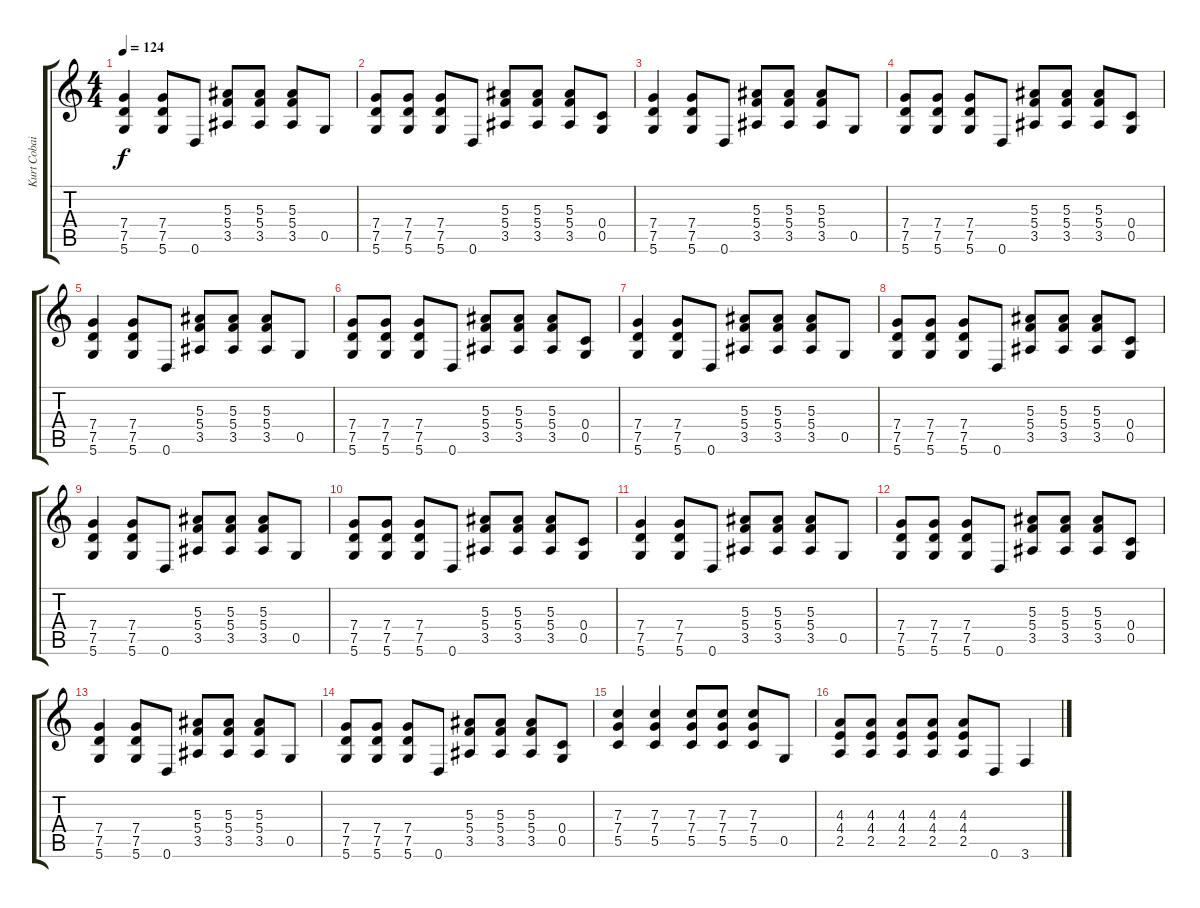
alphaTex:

\track ("Kurt Cobain" "Kurt Cobai") {instrument electricguitarmuted}
\staff {score tabs}
\tuning (D4 A3 F3 C3 G2 D2) {hide}
\ts (4 4)
\tempo 124
\clef g2
\ks c
(7.4 7.5 5.6).4{dy f} (7.4 7.5 5.6).8 0.6.8 (5.3 5.4 3.5).8 (5.3 5.4 3.5).8 (5.3 5.4 3.5).8 0.5.8 |
(7.4 7.5 5.6).8 (7.4 7.5 5.6).8 (7.4 7.5 5.6).8 0.6.8 (5.3 5.4 3.5).8 (5.3 5.4 3.5).8 (5.3 5.4 3.5).8 (0.4 0.5).8 |
(7.4 7.5 5.6).4 (7.4 7.5 5.6).8 0.6.8 (5.3 5.4 3.5).8 (5.3 5.4 3.5).8 (5.3 5.4 3.5).8 0.5.8 |
(7.4 7.5 5.6).8 (7.4 7.5 5.6).8 (7.4 7.5 5.6).8 0.6.8 (5.3 5.4 3.5).8 (5.3 5.4 3.5).8 (5.3 5.4 3.5).8 (0.4 0.5).8 |
(7.4 7.5 5.6).4 (7.4 7.5 5.6).8 0.6.8 (5.3 5.4 3.5).8 (5.3 5.4 3.5).8 (5.3 5.4 3.5).8 0.5.8 |
(7.4 7.5 5.6).8 (7.4 7.5 5.6).8 (7.4 7.5 5.6).8 0.6.8 (5.3 5.4 3.5).8 (5.3 5.4 3.5).8 (5.3 5.4 3.5).8 (0.4 0.5).8 |
(7.4 7.5 5.6).4 (7.4 7.5 5.6).8 0.6.8 (5.3 5.4 3.5).8 (5.3 5.4 3.5).8 (5.3 5.4 3.5).8 0.5.8 |
(7.4 7.5 5.6).8 (7.4 7.5 5.6).8 (7.4 7.5 5.6).8 0.6.8 (5.3 5.4 3.5).8 (5.3 5.4 3.5).8 (5.3 5.4 3.5).8 (0.4 0.5).8 |
(7.4 7.5 5.6).4 (7.4 7.5 5.6).8 0.6.8 (5.3 5.4 3.5).8 (5.3 5.4 3.5).8 (5.3 5.4 3.5).8 0.5.8 |
(7.4 7.5 5.6).8 (7.4 7.5 5.6).8 (7.4 7.5 5.6).8 0.6.8 (5.3 5.4 3.5).8 (5.3 5.4 3.5).8 (5.3 5.4 3.5).8 (0.4 0.5).8 |
(7.4 7.5 5.6).4 (7.4 7.5 5.6).8 0.6.8 (5.3 5.4 3.5).8 (5.3 5.4 3.5).8 (5.3 5.4 3.5).8 0.5.8 |
(7.4 7.5 5.6).8 (7.4 7.5 5.6).8 (7.4 7.5 5.6).8 0.6.8 (5.3 5.4 3.5).8 (5.3 5.4 3.5).8 (5.3 5.4 3.5).8 (0.4 0.5).8 |
(7.4 7.5 5.6).4 (7.4 7.5 5.6).8 0.6.8 (5.3 5.4 3.5).8 (5.3 5.4 3.5).8 (5.3 5.4 3.5).8 0.5.8 |
(7.4 7.5 5.6).8 (7.4 7.5 5.6).8 (7.4 7.5 5.6).8 0.6.8 (5.3 5.4 3.5).8 (5.3 5.4 3.5).8 (5.3 5.4 3.5).8 (0.4 0.5).8 |
(7.3 7.4 5.5).4 (7.3 7.4 5.5).4 (7.3 7.4 5.5).8 (7.3 7.4 5.5).8 (7.3 7.4 5.5).8 0.5.8 |
(4.3 4.4 2.5).8 (4.3 4.4 2.5).8 (4.3 4.4 2.5).8 (4.3 4.4 2.5).8 (4.3 4.4 2.5).8 0.6.8 3.6.4
